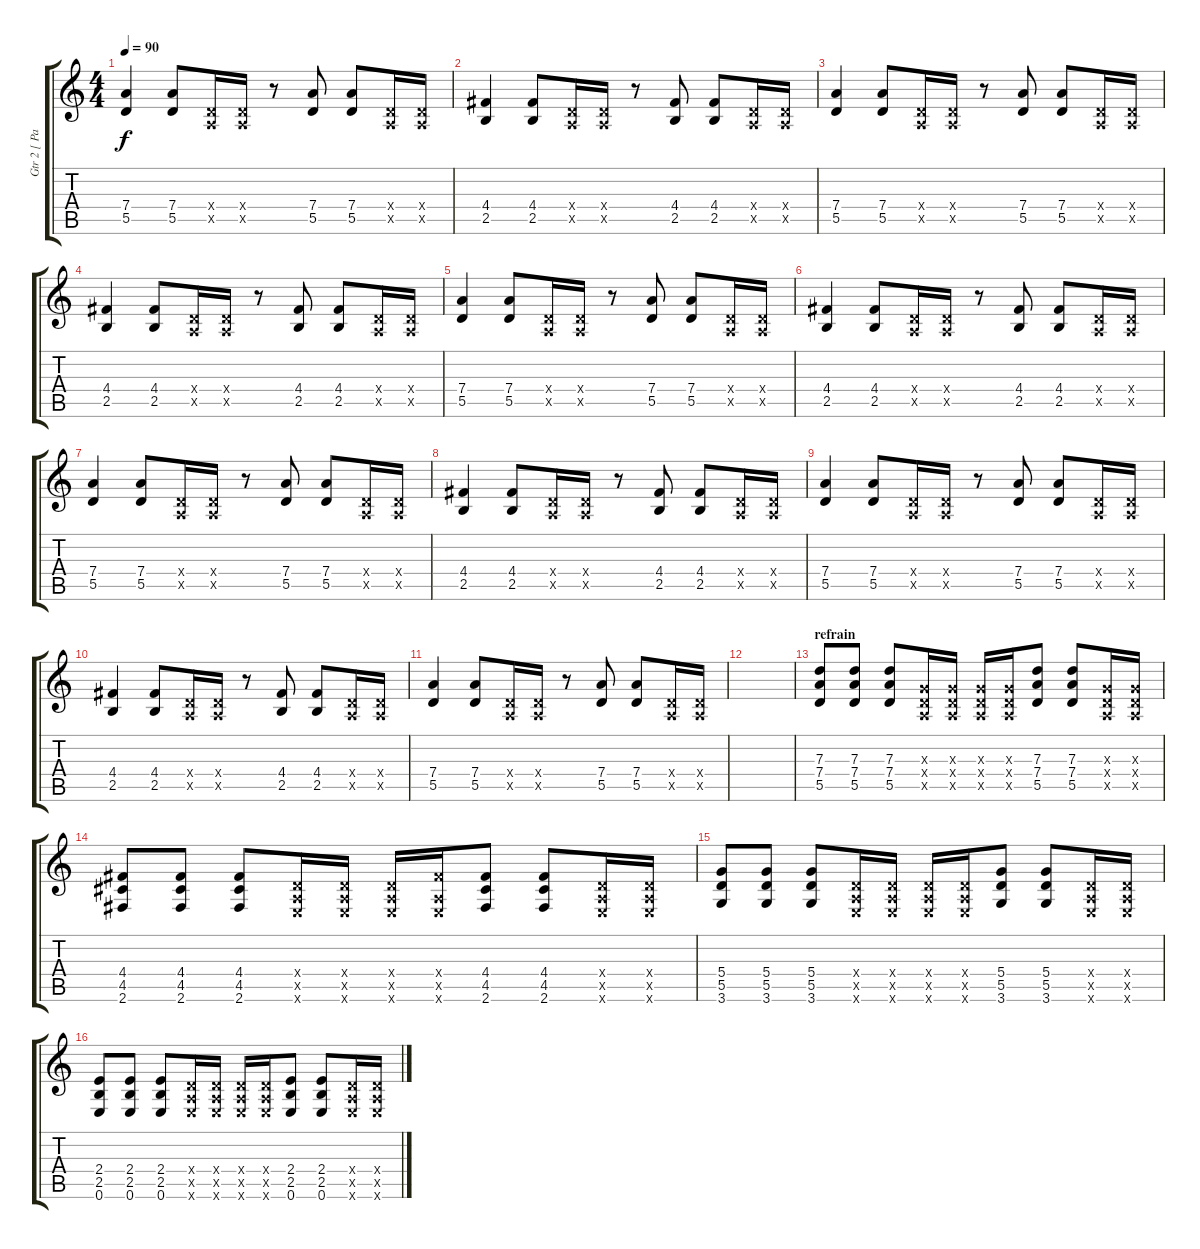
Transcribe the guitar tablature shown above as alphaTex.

\track ("Gtr 2 [ Paul Landers ]" "Gtr 2 [ Pa") {instrument acousticguitarnylon}
\staff {score tabs}
\tuning (E4 B3 G3 D3 A2 E2) {hide}
\ts (4 4)
\tempo 90
\clef g2
\ks c
(7.4 5.5).4{dy f} (7.4 5.5).8 (0.4{x} 0.5{x}).16 (0.4{x} 0.5{x}).16 r.8 (7.4 5.5).8 (7.4 5.5).8 (0.4{x} 0.5{x}).16 (0.4{x} 0.5{x}).16 |
(4.4 2.5).4 (4.4 2.5).8 (0.4{x} 0.5{x}).16 (0.4{x} 0.5{x}).16 r.8 (4.4 2.5).8 (4.4 2.5).8 (0.4{x} 0.5{x}).16 (0.4{x} 0.5{x}).16 |
(7.4 5.5).4 (7.4 5.5).8 (0.4{x} 0.5{x}).16 (0.4{x} 0.5{x}).16 r.8 (7.4 5.5).8 (7.4 5.5).8 (0.4{x} 0.5{x}).16 (0.4{x} 0.5{x}).16 |
(4.4 2.5).4 (4.4 2.5).8 (0.4{x} 0.5{x}).16 (0.4{x} 0.5{x}).16 r.8 (4.4 2.5).8 (4.4 2.5).8 (0.4{x} 0.5{x}).16 (0.4{x} 0.5{x}).16 |
(7.4 5.5).4{volume 12} (7.4 5.5).8 (0.4{x} 0.5{x}).16 (0.4{x} 0.5{x}).16 r.8 (7.4 5.5).8 (7.4 5.5).8 (0.4{x} 0.5{x}).16 (0.4{x} 0.5{x}).16 |
(4.4 2.5).4 (4.4 2.5).8 (0.4{x} 0.5{x}).16 (0.4{x} 0.5{x}).16 r.8 (4.4 2.5).8 (4.4 2.5).8 (0.4{x} 0.5{x}).16 (0.4{x} 0.5{x}).16 |
(7.4 5.5).4 (7.4 5.5).8 (0.4{x} 0.5{x}).16 (0.4{x} 0.5{x}).16 r.8 (7.4 5.5).8 (7.4 5.5).8 (0.4{x} 0.5{x}).16 (0.4{x} 0.5{x}).16 |
(4.4 2.5).4 (4.4 2.5).8 (0.4{x} 0.5{x}).16 (0.4{x} 0.5{x}).16 r.8 (4.4 2.5).8 (4.4 2.5).8 (0.4{x} 0.5{x}).16 (0.4{x} 0.5{x}).16 |
(7.4 5.5).4 (7.4 5.5).8 (0.4{x} 0.5{x}).16 (0.4{x} 0.5{x}).16 r.8 (7.4 5.5).8 (7.4 5.5).8 (0.4{x} 0.5{x}).16 (0.4{x} 0.5{x}).16 |
(4.4 2.5).4 (4.4 2.5).8 (0.4{x} 0.5{x}).16 (0.4{x} 0.5{x}).16 r.8 (4.4 2.5).8 (4.4 2.5).8 (0.4{x} 0.5{x}).16 (0.4{x} 0.5{x}).16 |
(7.4 5.5).4 (7.4 5.5).8 (0.4{x} 0.5{x}).16 (0.4{x} 0.5{x}).16 r.8 (7.4 5.5).8 (7.4 5.5).8 (0.4{x} 0.5{x}).16 (0.4{x} 0.5{x}).16 |
|
\section ("" "refrain")
(7.3 7.4 5.5).8{volume 9} (7.3 7.4 5.5).8 (7.3 7.4 5.5).8 (0.3{x} 0.4{x} 0.5{x}).16 (0.3{x} 0.4{x} 0.5{x}).16 (0.3{x} 0.4{x} 0.5{x}).16 (0.3{x} 0.4{x} 0.5{x}).16 (7.3 7.4 5.5).8 (7.3 7.4 5.5).8 (0.3{x} 0.4{x} 0.5{x}).16 (0.3{x} 0.4{x} 0.5{x}).16 |
(4.4 4.5 2.6).8 (4.4 4.5 2.6).8 (4.4 4.5 2.6).8 (0.4{x} 0.5{x} 0.6{x}).16 (0.4{x} 0.5{x} 0.6{x}).16 (0.4{x} 0.5{x} 0.6{x}).16 (4.4{x} 0.5{x} 0.6{x}).16 (4.4 4.5 2.6).8 (4.4 4.5 2.6).8 (0.4{x} 0.5{x} 0.6{x}).16 (0.4{x} 0.5{x} 0.6{x}).16 |
(5.4 5.5 3.6).8 (5.4 5.5 3.6).8 (5.4 5.5 3.6).8 (0.4{x} 0.5{x} 0.6{x}).16 (0.4{x} 0.5{x} 0.6{x}).16 (0.4{x} 0.5{x} 0.6{x}).16 (0.4{x} 0.5{x} 0.6{x}).16 (5.4 5.5 3.6).8 (5.4 5.5 3.6).8 (0.4{x} 0.5{x} 0.6{x}).16 (0.4{x} 0.5{x} 0.6{x}).16 |
(2.4 2.5 0.6).8 (2.4 2.5 0.6).8 (2.4 2.5 0.6).8 (0.4{x} 0.5{x} 0.6{x}).16 (0.4{x} 0.5{x} 0.6{x}).16 (0.4{x} 0.5{x} 0.6{x}).16 (0.4{x} 0.5{x} 0.6{x}).16 (2.4 2.5 0.6).8 (2.4 2.5 0.6).8 (0.4{x} 0.5{x} 0.6{x}).16 (0.4{x} 0.5{x} 0.6{x}).16
